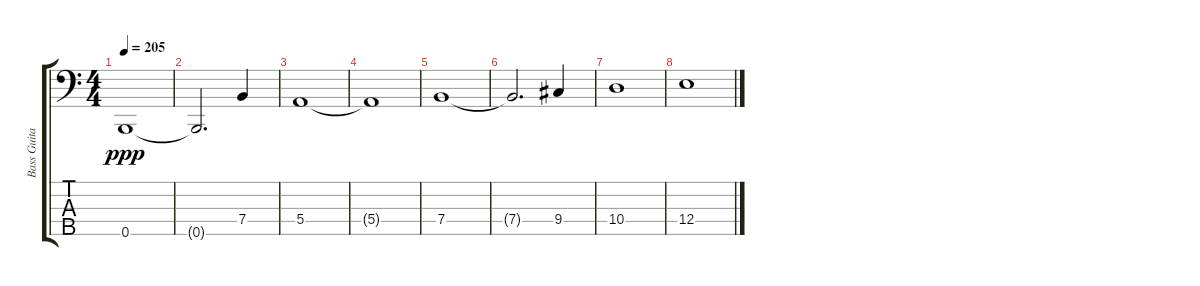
\track ("Bass Guitar" "Bass Guita") {instrument electricbasspick}
\staff {score tabs}
\tuning (G2 D2 A1 E1 B0) {hide}
\ts (4 4)
\tempo 205
\clef f4
\ks c
0.5.1{dy ppp} |
0.5{t}.2{d} 7.4.4 |
5.4.1 |
5.4{t}.1 |
7.4.1 |
7.4{t}.2{d} 9.4.4 |
10.4.1 |
12.4.1
